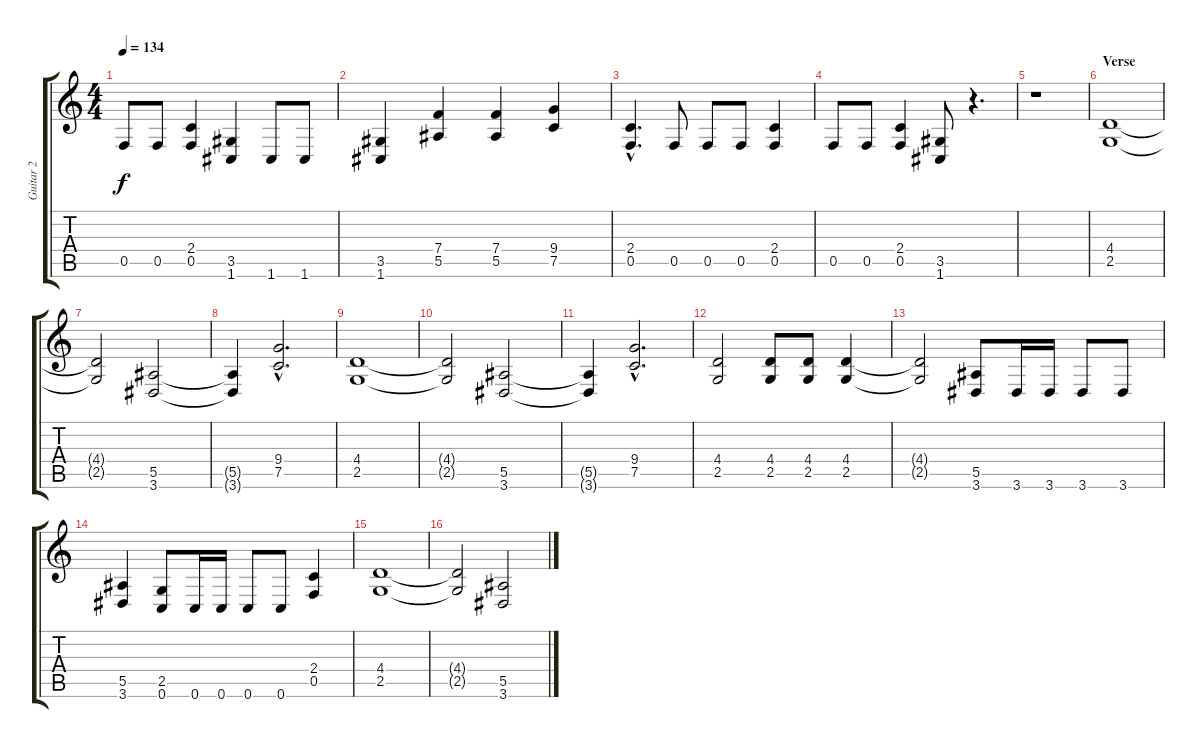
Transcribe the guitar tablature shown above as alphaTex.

\track ("Guitar 2" "Guitar 2") {instrument distortionguitar}
\staff {score tabs}
\tuning (C4 G3 Eb3 Bb2 F2 C2) {hide}
\ts (4 4)
\tempo 134
\clef g2
\ks c
0.5.8{dy f} 0.5.8 (2.4 0.5).4 (3.5 1.6).4 1.6.8 1.6.8 |
(3.5 1.6).4 (7.4 5.5).4 (7.4 5.5).4 (9.4 7.5).4 |
(2.4{hac} 0.5{hac}).4{d} 0.5.8 0.5.8 0.5.8 (2.4 0.5).4 |
0.5.8 0.5.8 (2.4 0.5).4 (3.5 1.6).8 r.4{d} |
r.1 |
\section ("" "Verse")
(4.4 2.5).1 |
(4.4{t} 2.5{t}).2 (5.5 3.6).2 |
(5.5{t} 3.6{t}).4 (9.4{hac} 7.5{hac}).2{d} |
(4.4 2.5).1 |
(4.4{t} 2.5{t}).2 (5.5 3.6).2 |
(5.5{t} 3.6{t}).4 (9.4{hac} 7.5{hac}).2{d} |
(4.4 2.5).2 (4.4 2.5).8 (4.4 2.5).8 (4.4 2.5).4 |
(4.4{t} 2.5{t}).2 (5.5 3.6).8 3.6.16 3.6.16 3.6.8 3.6.8 |
(5.5 3.6).4 (2.5 0.6).8 0.6.16 0.6.16 0.6.8 0.6.8 (2.4 0.5).4 |
(4.4 2.5).1 |
(4.4{t} 2.5{t}).2 (5.5 3.6).2
